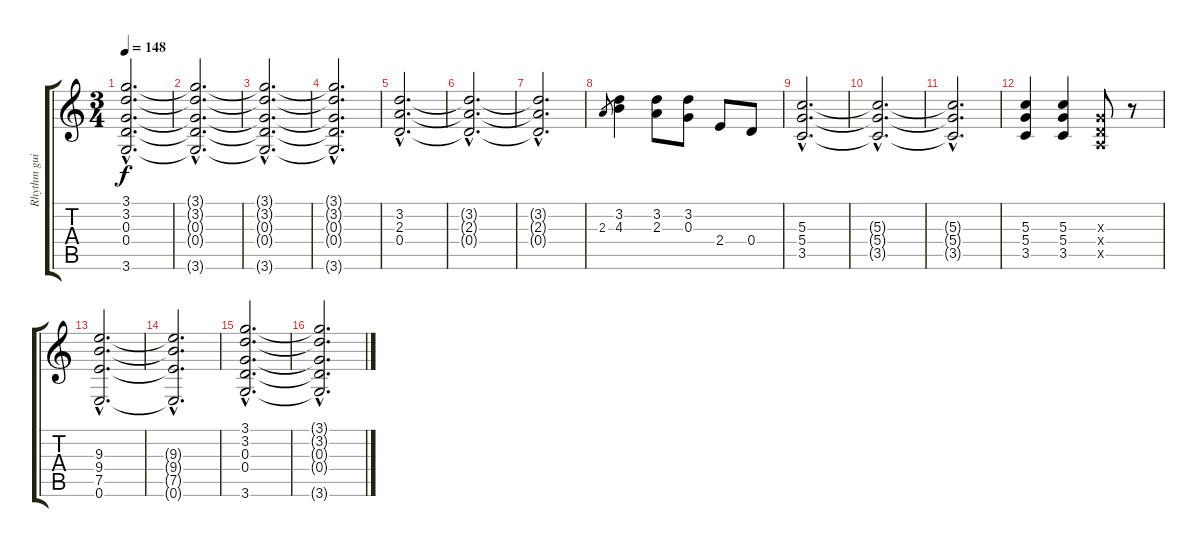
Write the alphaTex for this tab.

\track ("Rhythm guitar 1" "Rhythm gui") {instrument distortionguitar}
\staff {score tabs}
\tuning (E4 B3 G3 D3 A2 E2) {hide}
\ts (3 4)
\tempo 148
\clef g2
\ks c
(3.1{hac} 3.2{hac} 0.3{hac} 0.4{hac} 3.6{hac}).2{d dy f} |
(3.1{hac t} 3.2{hac t} 0.3{hac t} 0.4{hac t} 3.6{hac t}).2{d} |
(3.1{hac t} 3.2{hac t} 0.3{hac t} 0.4{hac t} 3.6{hac t}).2{d} |
(3.1{hac t} 3.2{hac t} 0.3{hac t} 0.4{hac t} 3.6{hac t}).2{d} |
(3.2{hac} 2.3{hac} 0.4{hac}).2{d} |
(3.2{hac t} 2.3{hac t} 0.4{hac t}).2{d} |
(3.2{hac t} 2.3{hac t} 0.4{hac t}).2{d} |
2.3.8{gr} (3.2 4.3).4 (3.2 2.3).8 (3.2 0.3).8 2.4.8 0.4.8 |
(5.3{hac} 5.4{hac} 3.5{hac}).2{d} |
(5.3{hac t} 5.4{hac t} 3.5{hac t}).2{d} |
(5.3{hac t} 5.4{hac t} 3.5{hac t}).2{d} |
(5.3 5.4 3.5).4 (5.3 5.4 3.5).4 (0.3{x} 0.4{x} 0.5{x}).8 r.8 |
(9.3{hac} 9.4{hac} 7.5{hac} 0.6{hac}).2{d} |
(9.3{hac t} 9.4{hac t} 7.5{hac t} 0.6{hac t}).2{d} |
(3.1{hac} 3.2{hac} 0.3{hac} 0.4{hac} 3.6{hac}).2{d} |
(3.1{hac t} 3.2{hac t} 0.3{hac t} 0.4{hac t} 3.6{hac t}).2{d}
